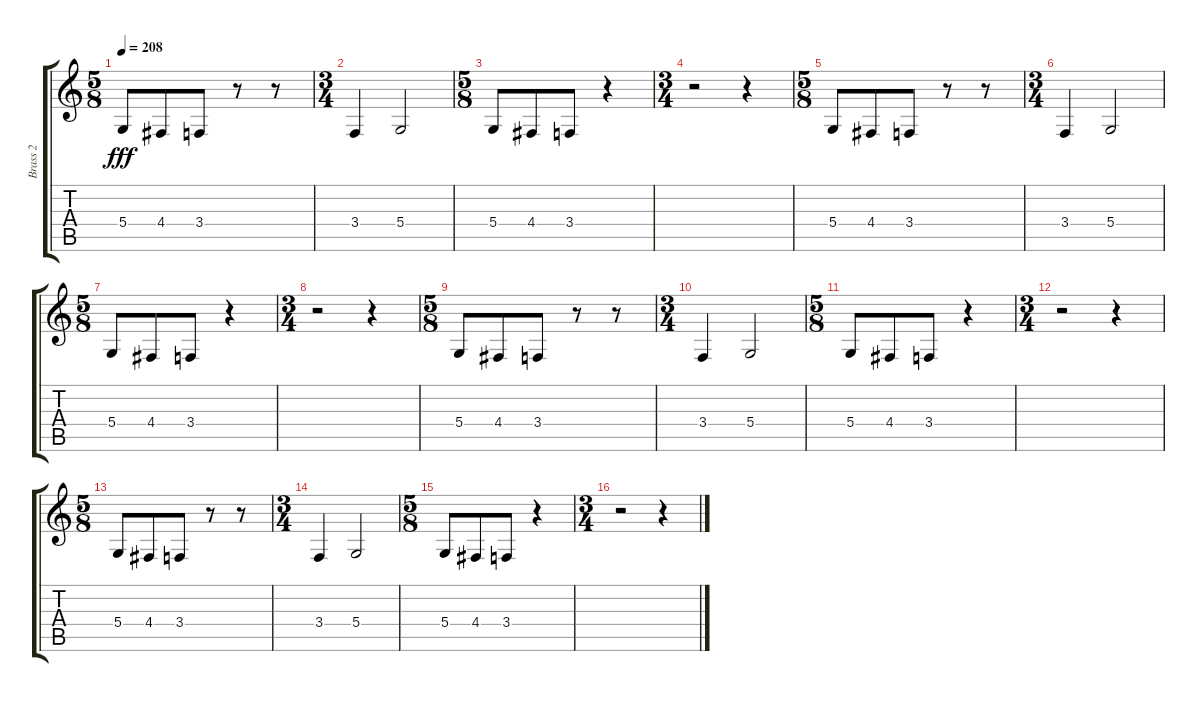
\track ("Brass 2" "Brass 2") {instrument brasssection}
\staff {score tabs}
\tuning (E4 B3 G3 D3 A2 E2) {hide}
\ts (5 8)
\tempo 208
\clef g2
\ks c
5.4.8{dy fff} 4.4.8 3.4.8 r.8 r.8 |
\ts (3 4)
3.4.4 5.4.2 |
\ts (5 8)
5.4.8 4.4.8 3.4.8 r.4 |
\ts (3 4)
r.2 r.4 |
\ts (5 8)
5.4.8 4.4.8 3.4.8 r.8 r.8 |
\ts (3 4)
3.4.4 5.4.2 |
\ts (5 8)
5.4.8 4.4.8 3.4.8 r.4 |
\ts (3 4)
r.2 r.4 |
\ts (5 8)
5.4.8 4.4.8 3.4.8 r.8 r.8 |
\ts (3 4)
3.4.4 5.4.2 |
\ts (5 8)
5.4.8 4.4.8 3.4.8 r.4 |
\ts (3 4)
r.2 r.4 |
\ts (5 8)
5.4.8 4.4.8 3.4.8 r.8 r.8 |
\ts (3 4)
3.4.4 5.4.2 |
\ts (5 8)
5.4.8 4.4.8 3.4.8 r.4 |
\ts (3 4)
r.2 r.4
